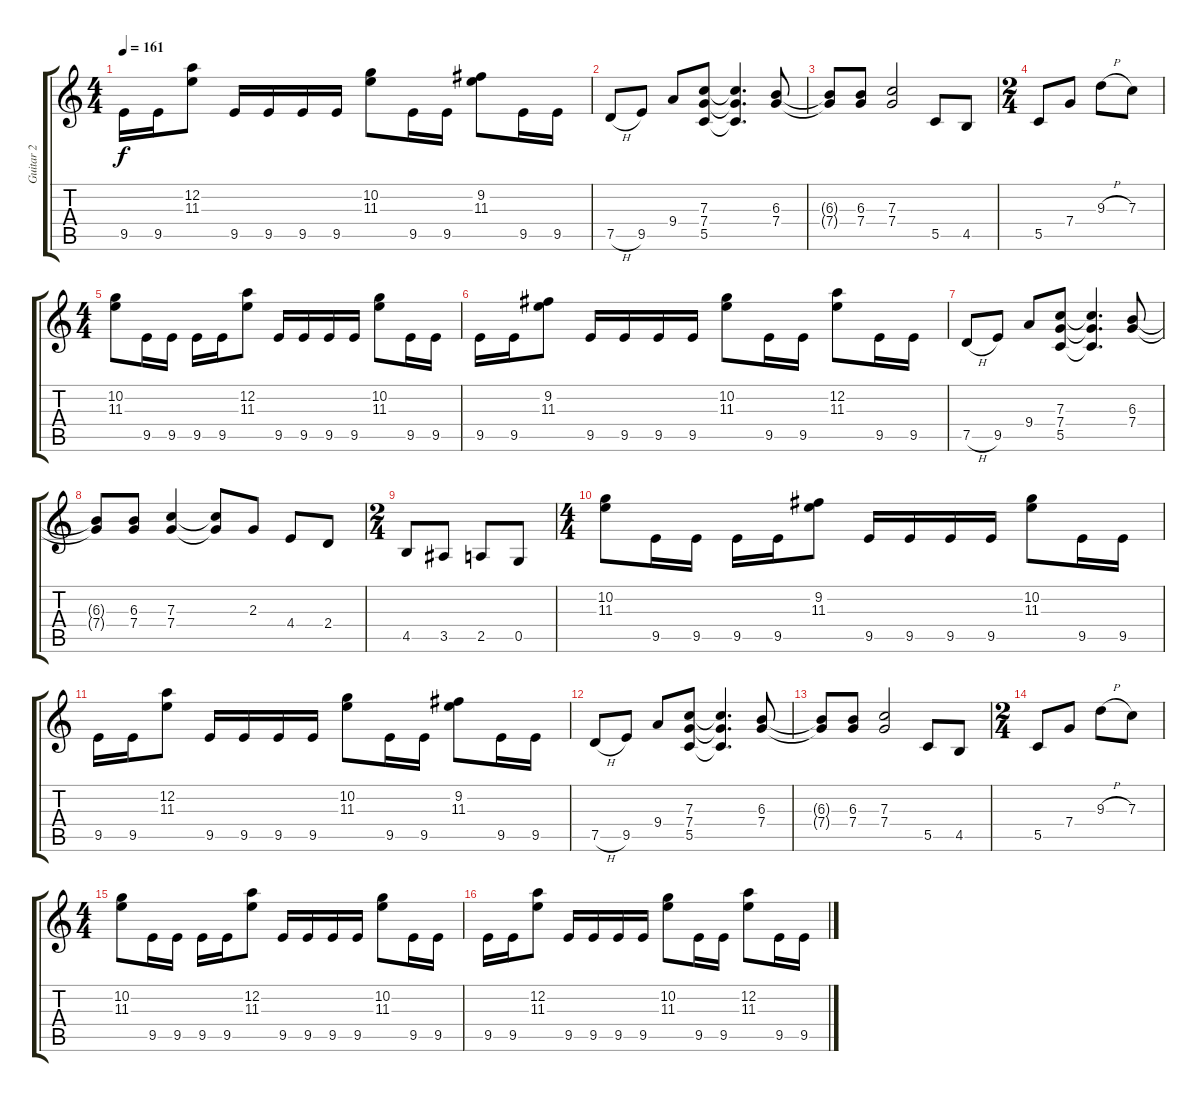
\track ("Guitar 2" "Guitar 2") {instrument overdrivenguitar}
\staff {score tabs}
\tuning (D4 A3 F3 C3 G2 C2) {hide}
\ts (4 4)
\tempo 161
\clef g2
\ks c
9.5.16{dy f} 9.5.16 (12.2 11.3).8 9.5.16 9.5.16 9.5.16 9.5.16 (10.2 11.3).8 9.5.16 9.5.16 (9.2 11.3).8 9.5.16 9.5.16 |
7.5{h}.8 9.5.8 9.4.8 (7.3 7.4 5.5).8 (7.3{t} 7.4{t} 5.5{t}).4{d} (6.3 7.4).8 |
(6.3{t} 7.4{t}).8 (6.3 7.4).8 (7.3 7.4).2 5.5.8 4.5.8 |
\ts (2 4)
5.5.8 7.4.8 9.3{h}.8 7.3.8 |
\ts (4 4)
(10.2 11.3).8 9.5.16 9.5.16 9.5.16 9.5.16 (12.2 11.3).8 9.5.16 9.5.16 9.5.16 9.5.16 (10.2 11.3).8 9.5.16 9.5.16 |
9.5.16 9.5.16 (9.2 11.3).8 9.5.16 9.5.16 9.5.16 9.5.16 (10.2 11.3).8 9.5.16 9.5.16 (12.2 11.3).8 9.5.16 9.5.16 |
7.5{h}.8 9.5.8 9.4.8 (7.3 7.4 5.5).8 (7.3{t} 7.4{t} 5.5{t}).4{d} (6.3 7.4).8 |
(6.3{t} 7.4{t}).8 (6.3 7.4).8 (7.3 7.4).4 (7.3{t} 7.4{t}).8 2.3.8 4.4.8 2.4.8 |
\ts (2 4)
4.5.8 3.5.8 2.5.8 0.5.8 |
\ts (4 4)
(10.2 11.3).8 9.5.16 9.5.16 9.5.16 9.5.16 (9.2 11.3).8 9.5.16 9.5.16 9.5.16 9.5.16 (10.2 11.3).8 9.5.16 9.5.16 |
9.5.16 9.5.16 (12.2 11.3).8 9.5.16 9.5.16 9.5.16 9.5.16 (10.2 11.3).8 9.5.16 9.5.16 (9.2 11.3).8 9.5.16 9.5.16 |
7.5{h}.8 9.5.8 9.4.8 (7.3 7.4 5.5).8 (7.3{t} 7.4{t} 5.5{t}).4{d} (6.3 7.4).8 |
(6.3{t} 7.4{t}).8 (6.3 7.4).8 (7.3 7.4).2 5.5.8 4.5.8 |
\ts (2 4)
5.5.8 7.4.8 9.3{h}.8 7.3.8 |
\ts (4 4)
(10.2 11.3).8 9.5.16 9.5.16 9.5.16 9.5.16 (12.2 11.3).8 9.5.16 9.5.16 9.5.16 9.5.16 (10.2 11.3).8 9.5.16 9.5.16 |
9.5.16 9.5.16 (12.2 11.3).8 9.5.16 9.5.16 9.5.16 9.5.16 (10.2 11.3).8 9.5.16 9.5.16 (12.2 11.3).8 9.5.16 9.5.16
